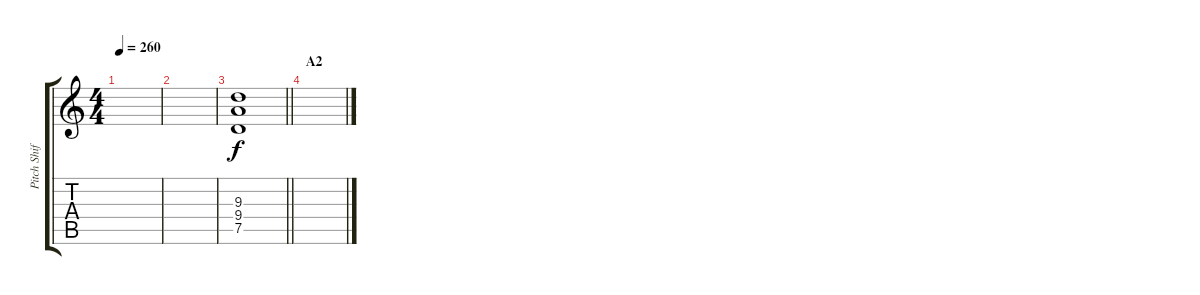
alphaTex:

\track ("Pitch Shifter" "Pitch Shif") {instrument guitarharmonics}
\staff {score tabs}
\tuning (D4 A3 F3 C3 G2 D2) {hide}
\ts (4 4)
\tempo 260
\clef g2
\ks c
|
|
\barLineRight lightlight
(9.3 9.4 7.5).1{instrument reversecymbal} |
\section ("" "A2")
